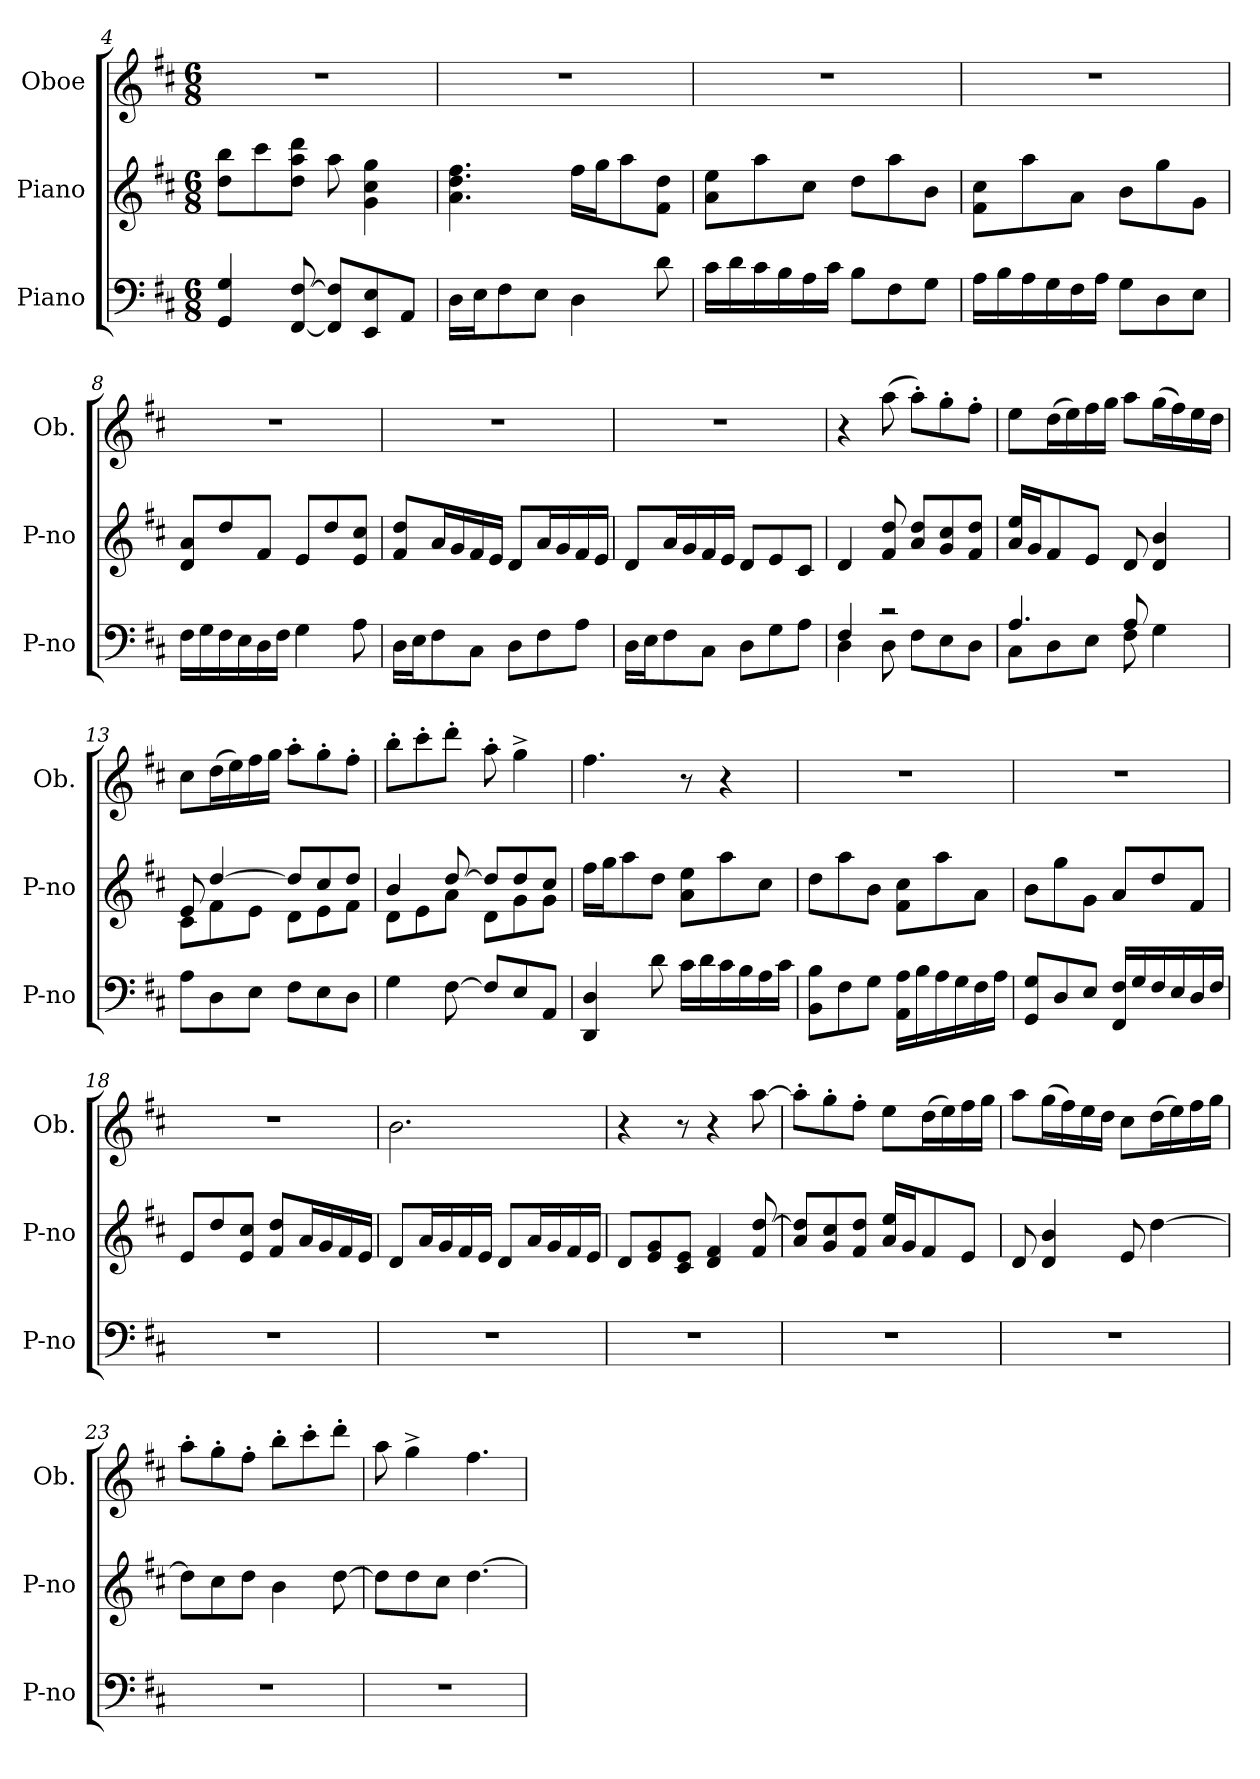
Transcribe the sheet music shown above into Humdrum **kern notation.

**kern	**kern	**kern
*part3	*part2	*part1
*staff3	*staff2	*staff1
*I"Piano	*I"Piano	*I"Oboe
*I'P-no	*I'P-no	*I'Ob.
*clefF4	*clefG2	*clefG2
*k[f#c#]	*k[f#c#]	*k[f#c#]
*M6/8	*M6/8	*M6/8
=4	=4	=4
4GG/ 4G/	8dd\ 8bb\L	2.r
.	8ccc#\	.
[8FF#/ [8F#/	8dd\ 8aa\ 8ddd\J	.
8FF#/] 8F#/]L	8aa\	.
8EE/ 8E/	4g\ 4cc#\ 4gg\	.
8AA/J	.	.
=5	=5	=5
16D\LL	4.a\ 4.dd\ 4.ff#\	2.r
16E\J	.	.
8F#\	.	.
8E\J	.	.
4D\	16ff#\LL	.
.	16gg\J	.
.	8aa\	.
8d\	8f#\ 8dd\J	.
!!LO:PB:g=z
=6	=6	=6
16c#\LL	8a\ 8ee\L	2.r
16d\	.	.
16c#\	8aa\	.
16B\	.	.
16A\	8cc#\J	.
16c#\JJ	.	.
8B\L	8dd\L	.
8F#\	8aa\	.
8G\J	8b\J	.
=7	=7	=7
16A\LL	8f#\ 8cc#\L	2.r
16B\	.	.
16A\	8aa\	.
16G\	.	.
16F#\	8a\J	.
16A\JJ	.	.
8G\L	8b\L	.
8D\	8gg\	.
8E\J	8g\J	.
=8	=8	=8
16F#\LL	8d/ 8a/L	2.r
16G\	.	.
16F#\	8dd/	.
16E\	.	.
16D\	8f#/J	.
16F#\JJ	.	.
4G\	8e/L	.
.	8dd/	.
8A\	8e/ 8cc#/J	.
=9	=9	=9
16D\LL	8f#/ 8dd/L	2.r
16E\J	.	.
8F#\	16a/L	.
.	16g/	.
8C#\J	16f#/	.
.	16e/JJ	.
8D\L	8d/L	.
8F#\	16a/L	.
.	16g/	.
8A\J	16f#/	.
.	16e/JJ	.
=10	=10	=10
16D\LL	8d/L	2.r
16E\J	.	.
8F#\	16a/L	.
.	16g/	.
8C#\J	16f#/	.
.	16e/JJ	.
8D\L	8d/L	.
8G\	8e/	.
8A\J	8c#/J	.
!!LO:LB:g=z
=11	=11	=11
*^	*	*
4F#/	4D\	4d/	4r
2r	8D\	8f#/ 8dd/	(>8aa\
.	8F#\L	8a/ 8dd/L	8aa'\L)
.	8E\	8g/ 8cc#/	8gg'\
.	8D\J	8f#/ 8dd/J	8ff#'\J
=12	=12	=12	=12
4.A/	8C#\L	16a/ 16ee/LL	8ee\L
.	.	16g/J	.
.	8D\	8f#/	(>16dd\L
.	.	.	16ee\)
.	8E\J	8e/J	16ff#\
.	.	.	16gg\JJ
8A/	8F#\	8d/	8aa\L
4ryy	4G\	4d/ 4b/	(>16gg\L
.	.	.	16ff#\)
.	.	.	16ee\
.	.	.	16dd\JJ
*v	*v	*	*
=13	=13	=13
*	*^	*
8A\L	8e/	8c#\L	8cc#\L
8D\	[4dd/	8f#\	(>16dd\L
.	.	.	16ee\)
8E\J	.	8e\J	16ff#\
.	.	.	16gg\JJ
8F#\L	8dd/L]	8d\L	8aa'\L
8E\	8cc#/	8e\	8gg'\
8D\J	8dd/J	8f#\J	8ff#'\J
=14	=14	=14	=14
4G\	4b/	8d\L	8bb'\L
.	.	8e\	8ccc#'\
[8F#\	[8dd/	8a\J	8ddd'\J
8F#/L]	8dd/L]	8d\L	8aa'\
8E/	8dd/	8g\	4gg^\
8AA/J	8cc#/J	8g\J	.
*	*v	*v	*
=15	=15	=15
4DD/ 4D/	16ff#\LL	4.ff#\
.	16gg\J	.
.	8aa\	.
8d\	8dd\J	.
16c#\LL	8a\ 8ee\L	8r
16d\	.	.
16c#\	8aa\	4r
16B\	.	.
16A\	8cc#\J	.
16c#\JJ	.	.
!!LO:LB:g=z
=16	=16	=16
8BB\ 8B\L	8dd\L	2.r
8F#\	8aa\	.
8G\J	8b\J	.
16AA\ 16A\LL	8f#\ 8cc#\L	.
16B\	.	.
16A\	8aa\	.
16G\	.	.
16F#\	8a\J	.
16A\JJ	.	.
=17	=17	=17
8GG/ 8G/L	8b\L	2.r
8D/	8gg\	.
8E/J	8g\J	.
16FF#/ 16F#/LL	8a/L	.
16G/	.	.
16F#/	8dd/	.
16E/	.	.
16D/	8f#/J	.
16F#/JJ	.	.
=18	=18	=18
2.r	8e/L	2.r
.	8dd/	.
.	8e/ 8cc#/J	.
.	8f#/ 8dd/L	.
.	16a/L	.
.	16g/	.
.	16f#/	.
.	16e/JJ	.
=19	=19	=19
2.r	8d/L	2.b\
.	16a/L	.
.	16g/	.
.	16f#/	.
.	16e/JJ	.
.	8d/L	.
.	16a/L	.
.	16g/	.
.	16f#/	.
.	16e/JJ	.
=20	=20	=20
2.r	8d/L	4r
.	8e/ 8g/	.
.	8c#/ 8e/J	8r
.	4d/ 4f#/	4r
.	8f#/ [8dd/	[8aa\
!!LO:LB:g=z
=21	=21	=21
2.r	8a/ 8dd/]L	8aa'\L]
.	8g/ 8cc#/	8gg'\
.	8f#/ 8dd/J	8ff#'\J
.	16a/ 16ee/LL	8ee\L
.	16g/J	.
.	8f#/	(>16dd\L
.	.	16ee\)
.	8e/J	16ff#\
.	.	16gg\JJ
=22	=22	=22
2.r	8d/	8aa\L
.	4d/ 4b/	(>16gg\L
.	.	16ff#\)
.	.	16ee\
.	.	16dd\JJ
.	8e/	8cc#\L
.	[4dd\	(>16dd\L
.	.	16ee\)
.	.	16ff#\
.	.	16gg\JJ
=23	=23	=23
2.r	8dd\L]	8aa'\L
.	8cc#\	8gg'\
.	8dd\J	8ff#'\J
.	4b\	8bb'\L
.	.	8ccc#'\
.	[8dd\	8ddd'\J
=24	=24	=24
2.r	8dd\L]	8aa\
.	8dd\	4gg^\
.	8cc#\J	.
.	[4.dd\	4.ff#\
=	=	=
*-	*-	*-
